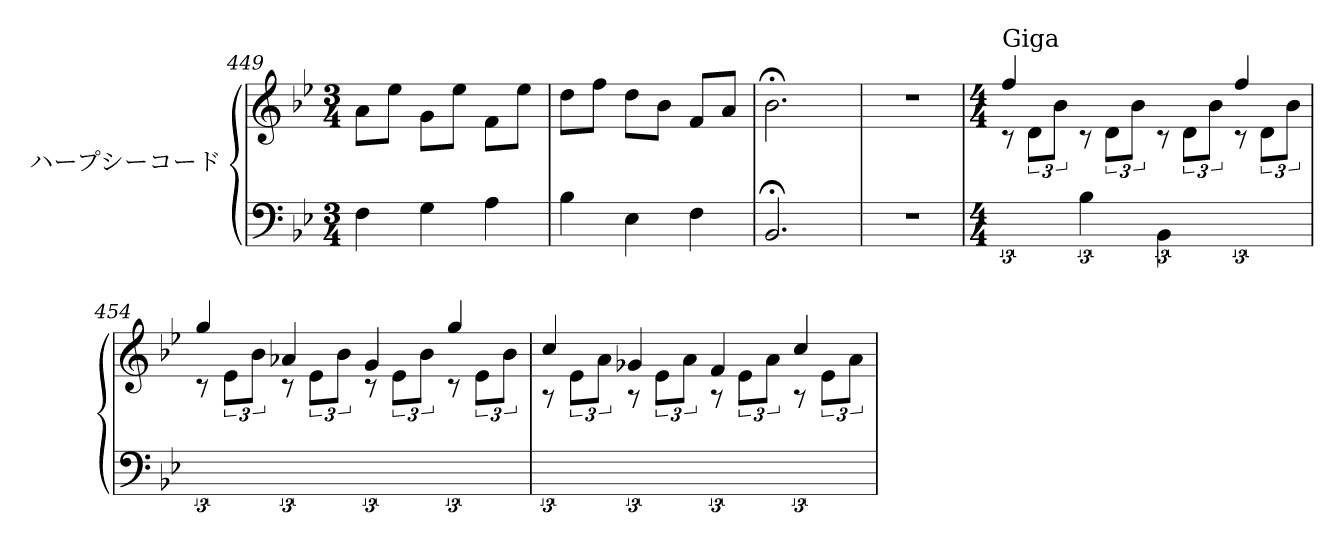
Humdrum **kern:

**kern	**kern
*part1	*part1
*staff2	*staff1
*I"ハープシーコード	*
*clefF4	*clefG2
*k[b-e-]	*k[b-e-]
*M3/4	*M3/4
=449	=449
4F\	8a\L
.	8ee-\J
4G\	8g\L
.	8ee-\J
4A\	8f\L
.	8ee-\J
=450	=450
4B-\	8dd\L
.	8ff\J
4E-\	8dd\L
.	8b-\J
4F\	8f/L
.	8a/J
=451	=451
2.BB-;/	2.b-;<\
=452	=452
2.r	2.r
!!LO:PB:g=z
=453	=453
*M4/4	*M4/4
*^	*^
!	!	!LO:TX:a:t=Giga	!
4ryy	12rff	4ff/	12ryy
.	6ryy	.	12d\L
.	.	.	12b-\J
4B-\	12rff	2ryy	12ryy
.	6ryy	.	12d\L
.	.	.	12b-\J
4BB-\	12rff	.	12ryy
.	6ryy	.	12d\L
.	.	.	12b-\J
6ryy	12rff	4ff/	12ryy
.	6ryy	.	12d\L
12ryy	.	.	12b-\J
*v	*v	*	*
=454	=454	=454
12rff	4gg/	12ryy
6ryy	.	12e-\L
.	.	12b-\J
12rff	4a-X/	12ryy
6ryy	.	12e-\L
.	.	12b-\J
12rff	4g/	12ryy
6ryy	.	12e-\L
.	.	12b-\J
12rff	4gg/	12ryy
6ryy	.	12e-\L
.	.	12b-\J
=455	=455	=455
12rdd	4cc/	12ryy
6ryy	.	12e-\L
.	.	12a\J
12rdd	4g-X/	12ryy
6ryy	.	12e-\L
.	.	12a\J
12rdd	4f/	12ryy
6ryy	.	12e-\L
.	.	12a\J
12rdd	4cc/	12ryy
6ryy	.	12e-\L
.	.	12a\J
*	*v	*v
=	=
*-	*-
